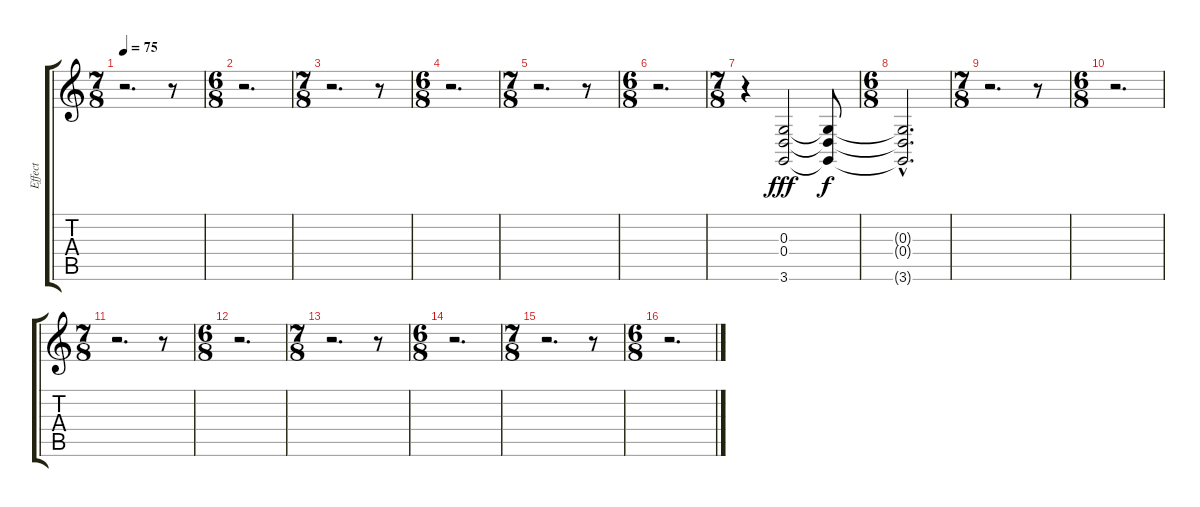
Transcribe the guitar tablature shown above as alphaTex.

\track ("Effect" "Effect") {instrument blownbottle}
\staff {score tabs}
\tuning (E4 B3 G3 D3 A2 E2) {hide}
\ts (7 8)
\tempo 75
\clef g2
\ks c
r.2{d dy f} r.8 |
\ts (6 8)
r.2{d} |
\ts (7 8)
r.2{d} r.8 |
\ts (6 8)
r.2{d} |
\ts (7 8)
r.2{d} r.8 |
\ts (6 8)
r.2{d} |
\ts (7 8)
r.4 (0.3 0.4 3.6).2{dy fff volume 0} (0.3{t} 0.4{t} 3.6{t}).8{dy f} |
\ts (6 8)
(0.3{hac t} 0.4{hac t} 3.6{hac t}).2{d} |
\ts (7 8)
r.2{d} r.8 |
\ts (6 8)
r.2{d} |
\ts (7 8)
r.2{d} r.8 |
\ts (6 8)
r.2{d} |
\ts (7 8)
r.2{d} r.8 |
\ts (6 8)
r.2{d} |
\ts (7 8)
r.2{d} r.8 |
\ts (6 8)
r.2{d}
